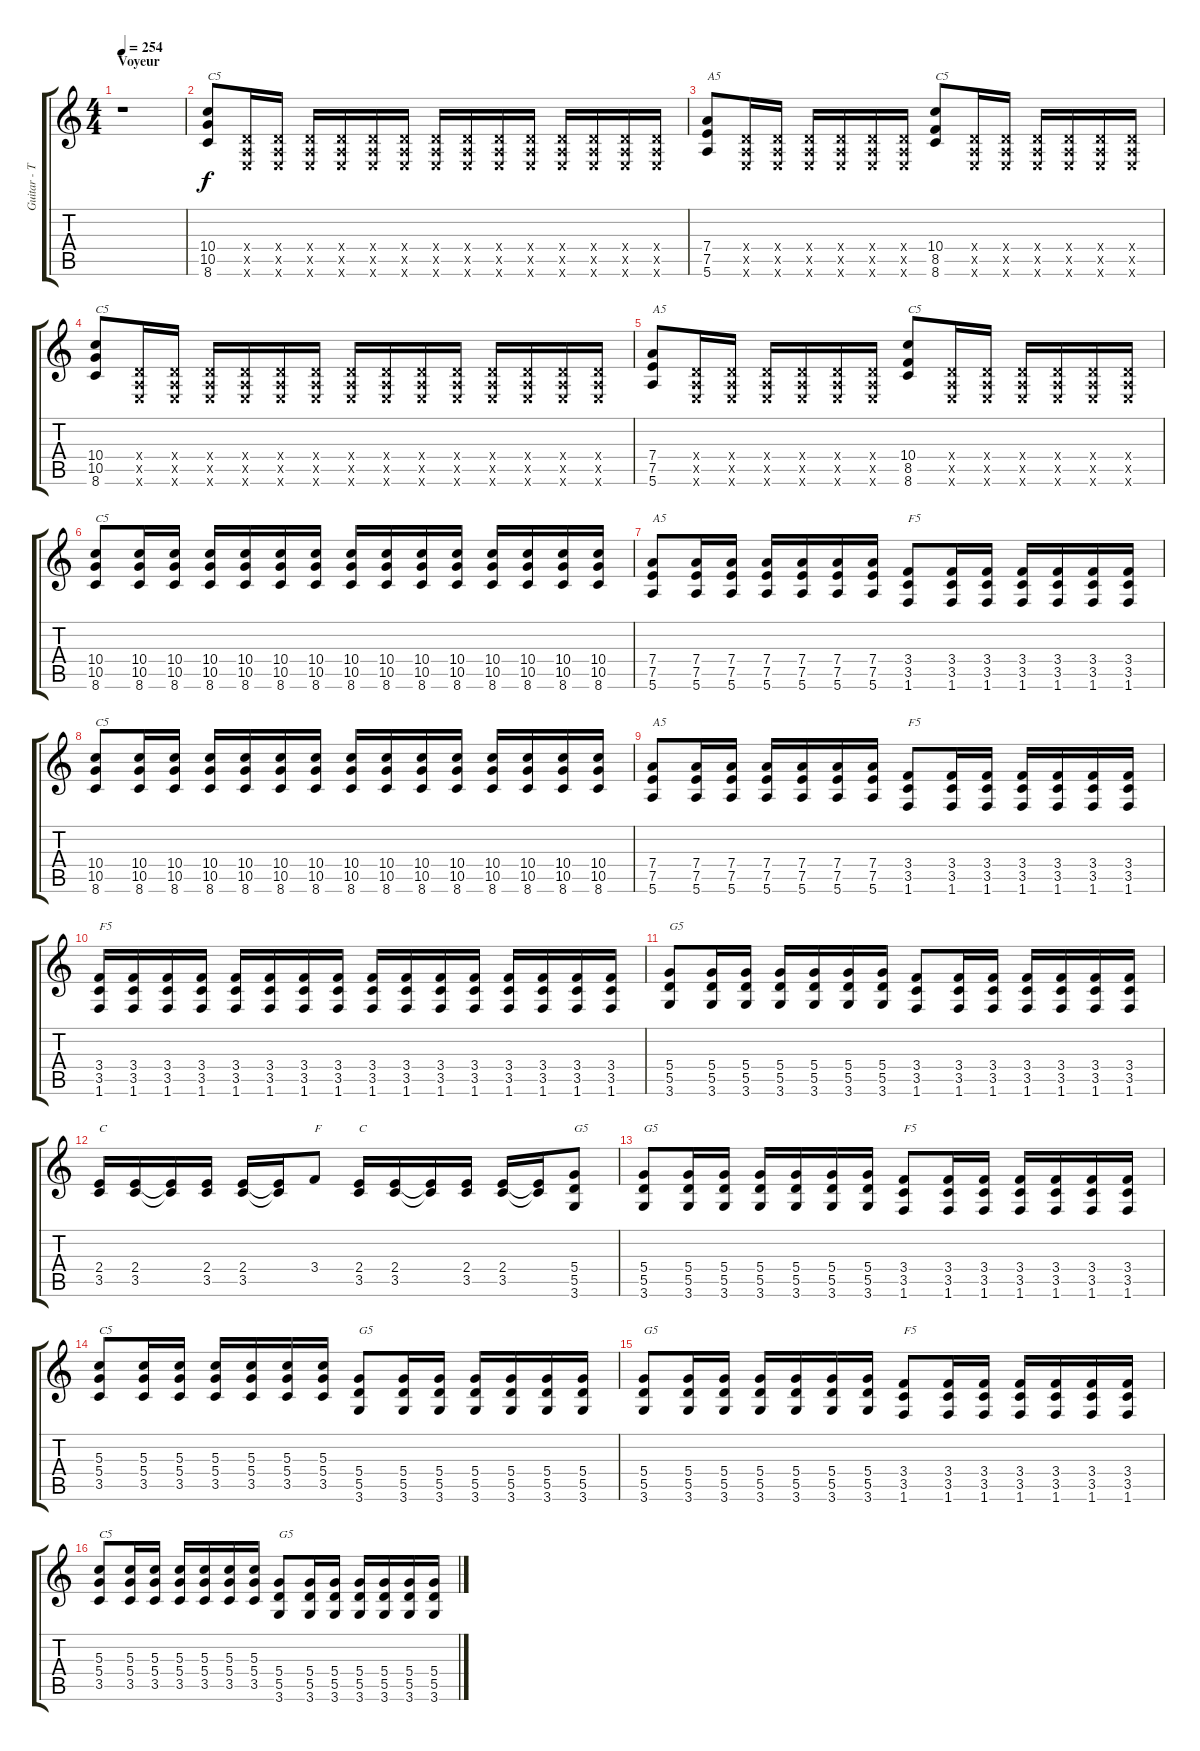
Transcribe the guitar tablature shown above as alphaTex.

\track ("Guitar - Tom Mattew Delonge" "Guitar - T") {instrument distortionguitar}
\staff {score tabs}
\tuning (E4 B3 G3 D3 A2 E2) {hide}
\ts (4 4)
\section ("" "Voyeur")
\tempo 254
\clef g2
\ks c
r.1{dy f} |
(10.4 10.5 8.6).8{txt "C5"} (0.4{x} 0.5{x} 0.6{x}).16 (0.4{x} 0.5{x} 0.6{x}).16 (0.4{x} 0.5{x} 0.6{x}).16 (0.4{x} 0.5{x} 0.6{x}).16 (0.4{x} 0.5{x} 0.6{x}).16 (0.4{x} 0.5{x} 0.6{x}).16 (0.4{x} 0.5{x} 0.6{x}).16 (0.4{x} 0.5{x} 0.6{x}).16 (0.4{x} 0.5{x} 0.6{x}).16 (0.4{x} 0.5{x} 0.6{x}).16 (0.4{x} 0.5{x} 0.6{x}).16 (0.4{x} 0.5{x} 0.6{x}).16 (0.4{x} 0.5{x} 0.6{x}).16 (0.4{x} 0.5{x} 0.6{x}).16 |
(7.4 7.5 5.6).8{txt "A5"} (0.4{x} 0.5{x} 0.6{x}).16 (0.4{x} 0.5{x} 0.6{x}).16 (0.4{x} 0.5{x} 0.6{x}).16 (0.4{x} 0.5{x} 0.6{x}).16 (0.4{x} 0.5{x} 0.6{x}).16 (0.4{x} 0.5{x} 0.6{x}).16 (10.4 8.5 8.6).8{txt "C5"} (0.4{x} 0.5{x} 0.6{x}).16 (0.4{x} 0.5{x} 0.6{x}).16 (0.4{x} 0.5{x} 0.6{x}).16 (0.4{x} 0.5{x} 0.6{x}).16 (0.4{x} 0.5{x} 0.6{x}).16 (0.4{x} 0.5{x} 0.6{x}).16 |
(10.4 10.5 8.6).8{txt "C5"} (0.4{x} 0.5{x} 0.6{x}).16 (0.4{x} 0.5{x} 0.6{x}).16 (0.4{x} 0.5{x} 0.6{x}).16 (0.4{x} 0.5{x} 0.6{x}).16 (0.4{x} 0.5{x} 0.6{x}).16 (0.4{x} 0.5{x} 0.6{x}).16 (0.4{x} 0.5{x} 0.6{x}).16 (0.4{x} 0.5{x} 0.6{x}).16 (0.4{x} 0.5{x} 0.6{x}).16 (0.4{x} 0.5{x} 0.6{x}).16 (0.4{x} 0.5{x} 0.6{x}).16 (0.4{x} 0.5{x} 0.6{x}).16 (0.4{x} 0.5{x} 0.6{x}).16 (0.4{x} 0.5{x} 0.6{x}).16 |
(7.4 7.5 5.6).8{txt "A5"} (0.4{x} 0.5{x} 0.6{x}).16 (0.4{x} 0.5{x} 0.6{x}).16 (0.4{x} 0.5{x} 0.6{x}).16 (0.4{x} 0.5{x} 0.6{x}).16 (0.4{x} 0.5{x} 0.6{x}).16 (0.4{x} 0.5{x} 0.6{x}).16 (10.4 8.5 8.6).8{txt "C5"} (0.4{x} 0.5{x} 0.6{x}).16 (0.4{x} 0.5{x} 0.6{x}).16 (0.4{x} 0.5{x} 0.6{x}).16 (0.4{x} 0.5{x} 0.6{x}).16 (0.4{x} 0.5{x} 0.6{x}).16 (0.4{x} 0.5{x} 0.6{x}).16 |
(10.4 10.5 8.6).8{txt "C5"} (10.4 10.5 8.6).16 (10.4 10.5 8.6).16 (10.4 10.5 8.6).16 (10.4 10.5 8.6).16 (10.4 10.5 8.6).16 (10.4 10.5 8.6).16 (10.4 10.5 8.6).16 (10.4 10.5 8.6).16 (10.4 10.5 8.6).16 (10.4 10.5 8.6).16 (10.4 10.5 8.6).16 (10.4 10.5 8.6).16 (10.4 10.5 8.6).16 (10.4 10.5 8.6).16 |
(7.4 7.5 5.6).8{txt "A5"} (7.4 7.5 5.6).16 (7.4 7.5 5.6).16 (7.4 7.5 5.6).16 (7.4 7.5 5.6).16 (7.4 7.5 5.6).16 (7.4 7.5 5.6).16 (3.4 3.5 1.6).8{txt "F5"} (3.4 3.5 1.6).16 (3.4 3.5 1.6).16 (3.4 3.5 1.6).16 (3.4 3.5 1.6).16 (3.4 3.5 1.6).16 (3.4 3.5 1.6).16 |
(10.4 10.5 8.6).8{txt "C5"} (10.4 10.5 8.6).16 (10.4 10.5 8.6).16 (10.4 10.5 8.6).16 (10.4 10.5 8.6).16 (10.4 10.5 8.6).16 (10.4 10.5 8.6).16 (10.4 10.5 8.6).16 (10.4 10.5 8.6).16 (10.4 10.5 8.6).16 (10.4 10.5 8.6).16 (10.4 10.5 8.6).16 (10.4 10.5 8.6).16 (10.4 10.5 8.6).16 (10.4 10.5 8.6).16 |
(7.4 7.5 5.6).8{txt "A5"} (7.4 7.5 5.6).16 (7.4 7.5 5.6).16 (7.4 7.5 5.6).16 (7.4 7.5 5.6).16 (7.4 7.5 5.6).16 (7.4 7.5 5.6).16 (3.4 3.5 1.6).8{txt "F5"} (3.4 3.5 1.6).16 (3.4 3.5 1.6).16 (3.4 3.5 1.6).16 (3.4 3.5 1.6).16 (3.4 3.5 1.6).16 (3.4 3.5 1.6).16 |
(3.4 3.5 1.6).16{txt "F5"} (3.4 3.5 1.6).16 (3.4 3.5 1.6).16 (3.4 3.5 1.6).16 (3.4 3.5 1.6).16 (3.4 3.5 1.6).16 (3.4 3.5 1.6).16 (3.4 3.5 1.6).16 (3.4 3.5 1.6).16 (3.4 3.5 1.6).16 (3.4 3.5 1.6).16 (3.4 3.5 1.6).16 (3.4 3.5 1.6).16 (3.4 3.5 1.6).16 (3.4 3.5 1.6).16 (3.4 3.5 1.6).16 |
(5.4 5.5 3.6).8{txt "G5"} (5.4 5.5 3.6).16 (5.4 5.5 3.6).16 (5.4 5.5 3.6).16 (5.4 5.5 3.6).16 (5.4 5.5 3.6).16 (5.4 5.5 3.6).16 (3.4 3.5 1.6).8 (3.4 3.5 1.6).16 (3.4 3.5 1.6).16 (3.4 3.5 1.6).16 (3.4 3.5 1.6).16 (3.4 3.5 1.6).16 (3.4 3.5 1.6).16 |
(2.4 3.5).16{txt "C"} (2.4 3.5).16 (2.4{t} 3.5{t}).16 (2.4 3.5).16 (2.4 3.5).16 (2.4{t} 3.5{t}).16 3.4.8{txt "F"} (2.4 3.5).16{txt "C"} (2.4 3.5).16 (2.4{t} 3.5{t}).16 (2.4 3.5).16 (2.4 3.5).16 (2.4{t} 3.5{t}).16 (5.4 5.5 3.6).8{txt "G5"} |
(5.4 5.5 3.6).8{txt "G5"} (5.4 5.5 3.6).16 (5.4 5.5 3.6).16 (5.4 5.5 3.6).16 (5.4 5.5 3.6).16 (5.4 5.5 3.6).16 (5.4 5.5 3.6).16 (3.4 3.5 1.6).8{txt "F5"} (3.4 3.5 1.6).16 (3.4 3.5 1.6).16 (3.4 3.5 1.6).16 (3.4 3.5 1.6).16 (3.4 3.5 1.6).16 (3.4 3.5 1.6).16 |
(5.3 5.4 3.5).8{txt "C5"} (5.3 5.4 3.5).16 (5.3 5.4 3.5).16 (5.3 5.4 3.5).16 (5.3 5.4 3.5).16 (5.3 5.4 3.5).16 (5.3 5.4 3.5).16 (5.4 5.5 3.6).8{txt "G5"} (5.4 5.5 3.6).16 (5.4 5.5 3.6).16 (5.4 5.5 3.6).16 (5.4 5.5 3.6).16 (5.4 5.5 3.6).16 (5.4 5.5 3.6).16 |
(5.4 5.5 3.6).8{txt "G5"} (5.4 5.5 3.6).16 (5.4 5.5 3.6).16 (5.4 5.5 3.6).16 (5.4 5.5 3.6).16 (5.4 5.5 3.6).16 (5.4 5.5 3.6).16 (3.4 3.5 1.6).8{txt "F5"} (3.4 3.5 1.6).16 (3.4 3.5 1.6).16 (3.4 3.5 1.6).16 (3.4 3.5 1.6).16 (3.4 3.5 1.6).16 (3.4 3.5 1.6).16 |
(5.3 5.4 3.5).8{txt "C5"} (5.3 5.4 3.5).16 (5.3 5.4 3.5).16 (5.3 5.4 3.5).16 (5.3 5.4 3.5).16 (5.3 5.4 3.5).16 (5.3 5.4 3.5).16 (5.4 5.5 3.6).8{txt "G5"} (5.4 5.5 3.6).16 (5.4 5.5 3.6).16 (5.4 5.5 3.6).16 (5.4 5.5 3.6).16 (5.4 5.5 3.6).16 (5.4 5.5 3.6).16
